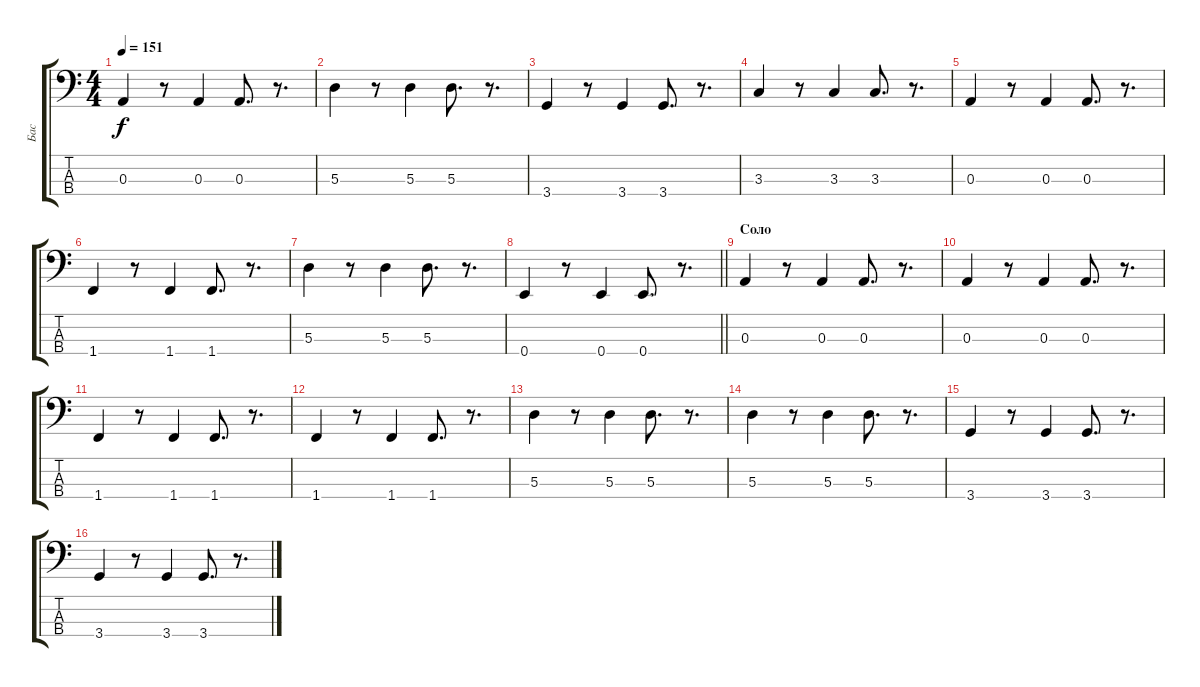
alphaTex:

\track ("Бас" "Бас") {instrument electricbassfinger}
\staff {score tabs}
\tuning (G2 D2 A1 E1) {hide}
\ts (4 4)
\tempo 151
\clef f4
\ks c
0.3.4{dy f} r.8 0.3.4 0.3.8{d} r.8{d} |
5.3.4 r.8 5.3.4 5.3.8{d} r.8{d} |
3.4.4 r.8 3.4.4 3.4.8{d} r.8{d} |
3.3.4 r.8 3.3.4 3.3.8{d} r.8{d} |
0.3.4 r.8 0.3.4 0.3.8{d} r.8{d} |
1.4.4 r.8 1.4.4 1.4.8{d} r.8{d} |
5.3.4 r.8 5.3.4 5.3.8{d} r.8{d} |
\barLineRight lightlight
0.4.4 r.8 0.4.4 0.4.8{d} r.8{d} |
\section ("" "Соло")
0.3.4 r.8 0.3.4 0.3.8{d} r.8{d} |
0.3.4 r.8 0.3.4 0.3.8{d} r.8{d} |
1.4.4 r.8 1.4.4 1.4.8{d} r.8{d} |
1.4.4 r.8 1.4.4 1.4.8{d} r.8{d} |
5.3.4 r.8 5.3.4 5.3.8{d} r.8{d} |
5.3.4 r.8 5.3.4 5.3.8{d} r.8{d} |
3.4.4 r.8 3.4.4 3.4.8{d} r.8{d} |
3.4.4 r.8 3.4.4 3.4.8{d} r.8{d}
